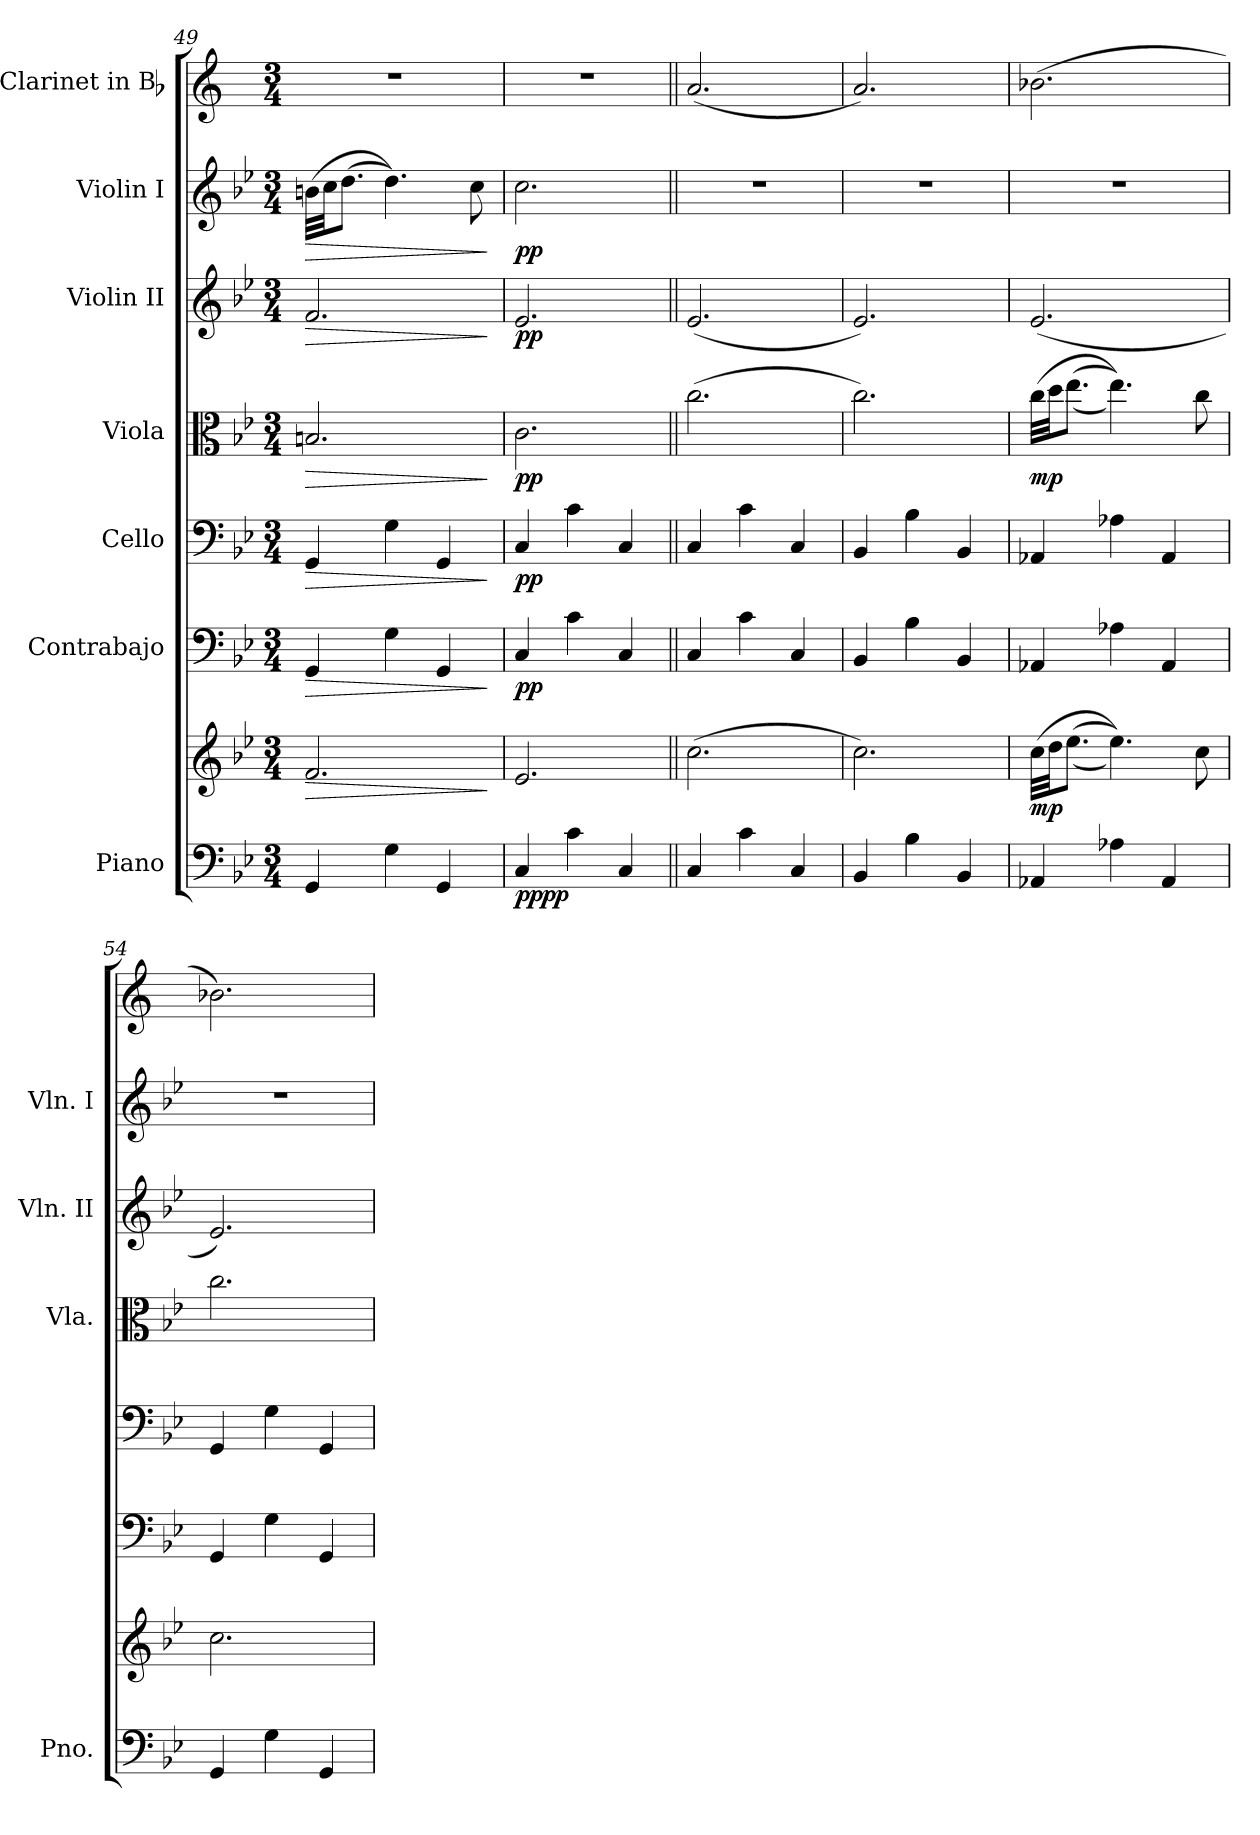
**kern	**kern	**dynam	**kern	**dynam	**kern	**dynam	**kern	**dynam	**kern	**dynam	**kern	**dynam	**kern
*part7	*part7	*part7	*part6	*part6	*part5	*part5	*part4	*part4	*part3	*part3	*part2	*part2	*part1
*staff8	*staff7	*staff7/8	*staff6	*staff6	*staff5	*staff5	*staff4	*staff4	*staff3	*staff3	*staff2	*staff2	*staff1
*I"Piano	*	*	*I"Contrabajo	*	*I"Cello	*	*I"Viola	*	*I"Violin II	*	*I"Violin I	*	*I"Clarinet in Bb
*I'Pno.	*	*	*	*	*	*	*I'Vla.	*	*I'Vln. II	*	*I'Vln. I	*	*
*clefF4	*clefG2	*	*clefF4	*	*clefF4	*	*clefC3	*	*clefG2	*	*clefG2	*	*clefG2
*	*	*	*ITrd7c12	*	*	*	*	*	*	*	*	*	*ITrd1c2
*k[b-e-]	*k[b-e-]	*	*k[b-e-]	*	*k[b-e-]	*	*k[b-e-]	*	*k[b-e-]	*	*k[b-e-]	*	*k[b-e-]
*M3/4	*M3/4	*	*M3/4	*	*M3/4	*	*M3/4	*	*M3/4	*	*M3/4	*	*M3/4
=49	=49	=49	=49	=49	=49	=49	=49	=49	=49	=49	=49	=49	=49
!	!	!LO:HP:b	!	!LO:HP:b	!	!LO:HP:b	!	!LO:HP:b	!	!LO:HP:b	!	!LO:HP:b	!
4GG/	2.f/	>	4GGG/	>	4GG/	>	2.Bn/	>	2.f/	>	(>32bn\LLL	>	2.r
.	.	.	.	.	.	.	.	.	.	.	32cc\JJ	.	.
.	.	.	.	.	.	.	.	.	.	.	(>8.dd\J	.	.
4G\	.	.	4GG\	.	4G\	.	.	.	.	.	4.dd\))	.	.
4GG/	.	.	4GGG/	.	4GG/	.	.	.	.	.	.	.	.
.	.	.	.	.	.	.	.	.	.	.	8cc\	.	.
.	.	]	.	]	.	]	.	]	.	]	.	]	.
!!LO:LB:g=z
=50	=50	=50	=50	=50	=50	=50	=50	=50	=50	=50	=50	=50	=50
!	!	!LO:DY:b=2	!	!	!	!	!	!	!	!	!	!	!
!	!	!LO:DY:n=1:b	!	!LO:DY:b	!	!LO:DY:b	!	!LO:DY:b	!	!LO:DY:b	!	!LO:DY:b	!
4C/	2.e-/	pp pp	4CC/	pp	4C/	pp	2.c\	pp	2.e-/	pp	2.cc\	pp	2.r
4c\	.	.	4C\	.	4c\	.	.	.	.	.	.	.	.
4C/	.	.	4CC/	.	4C/	.	.	.	.	.	.	.	.
=51||	=51||	=51||	=51||	=51||	=51||	=51||	=51||	=51||	=51||	=51||	=51||	=51||	=51||
4C/	(>2.cc\	.	4CC/	.	4C/	.	(>2.cc\	.	(>2.e-/	.	2.r	.	(2.g/
4c\	.	.	4C\	.	4c\	.	.	.	.	.	.	.	.
4C/	.	.	4CC/	.	4C/	.	.	.	.	.	.	.	.
=52	=52	=52	=52	=52	=52	=52	=52	=52	=52	=52	=52	=52	=52
4BB-/	2.cc\)	.	4BBB-/	.	4BB-/	.	2.cc\)	.	2.e-/)	.	2.r	.	2.g/)
4B-\	.	.	4BB-\	.	4B-\	.	.	.	.	.	.	.	.
4BB-/	.	.	4BBB-/	.	4BB-/	.	.	.	.	.	.	.	.
=53	=53	=53	=53	=53	=53	=53	=53	=53	=53	=53	=53	=53	=53
!	!	!LO:DY:b	!	!	!	!	!	!LO:DY:b	!	!	!	!	!
4AA-X/	(>32cc\LLL	mp	4AAA-X/	.	4AA-X/	.	(>32cc\LLL	mp	(>2.e-/	.	2.r	.	(>2.a-X\
.	32dd\JJ	.	.	.	.	.	32dd\JJ	.	.	.	.	.	.
.	(>(>8.ee-\J	.	.	.	.	.	(>(>8.ee-\J	.	.	.	.	.	.
4A-X\	4.ee-\)))	.	4AA-X\	.	4A-X\	.	4.ee-\)))	.	.	.	.	.	.
4AA-/	.	.	4AAA-/	.	4AA-/	.	.	.	.	.	.	.	.
.	8cc\	.	.	.	.	.	8cc\	.	.	.	.	.	.
=54	=54	=54	=54	=54	=54	=54	=54	=54	=54	=54	=54	=54	=54
4GG/	2.cc\	.	4GGG/	.	4GG/	.	2.cc\	.	2.e-/)	.	2.r	.	2.a-X\)
4G\	.	.	4GG\	.	4G\	.	.	.	.	.	.	.	.
4GG/	.	.	4GGG/	.	4GG/	.	.	.	.	.	.	.	.
=	=	=	=	=	=	=	=	=	=	=	=	=	=
*-	*-	*-	*-	*-	*-	*-	*-	*-	*-	*-	*-	*-	*-
